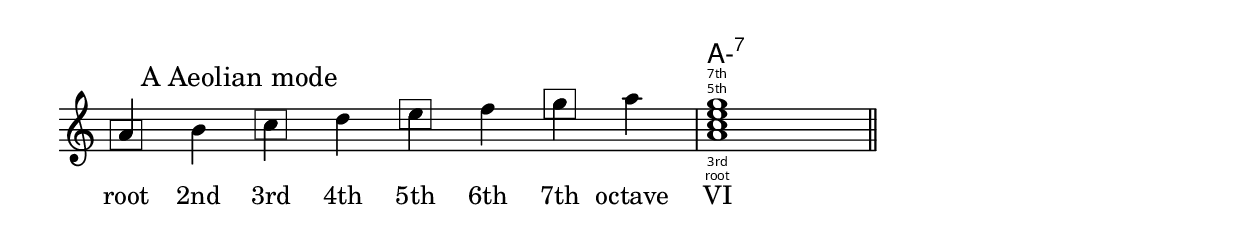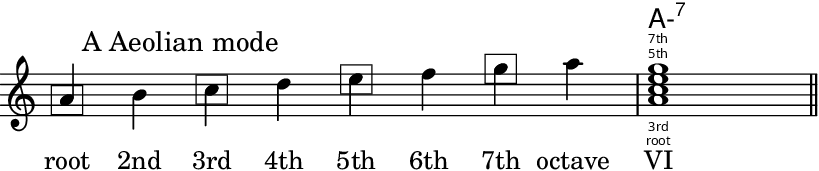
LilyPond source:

\version "2.24.4"
\language "english"
#(ly:set-option 'crop #t)
\include "include/alt.ly"
boxHead =
\once \override NoteHead.stencil = #(lambda (grob)
    (let* ((note (ly:note-head::print grob))
           (combo-stencil (ly:stencil-add
               note
               (box-stencil note 0.1 0.8))))
          (ly:make-stencil (ly:stencil-expr combo-stencil)
            (ly:stencil-extent note X)
            (ly:stencil-extent note Y))))

\include "include/thirds.ly"
\score {
  \midi {
    \tempo 4=140
  }
  \layout {
    \context {
      \Score
      \omit BarNumber
      \override SpacingSpanner.spacing-increment = 4
    }
    indent = 0\mm
  }
  {
    <<
    \chords {
      \set chordChanges = ##t % only show chords when they change
      \set noChordSymbol = ""
      \set minorChordModifier = \markup { "-" }
      \skip \ppp % spacer to set voice volume
      r\breve | a1:min7
    }
    \new Staff {
      \key c \major
      \override Timing.TimeSignature.stencil = ##f
      \time 8/4
      \clef treble
      \relative {
        \skip \fff % spacer to set voice volume
        \sectionLabel \markup { "           A Aeolian mode" }
        \boxHead a'4
        b
        \boxHead c
        d
        \boxHead e
        f
        \boxHead g
        a |
        <a,-\root c-\third e-\fifth g-\seventh>1
        \bar "||"
      }
      \addlyrics {
        root "2nd" "3rd" "4th" "5th" "6th" "7th" "octave" "VI"
      }
    }
    >>
  }
}
